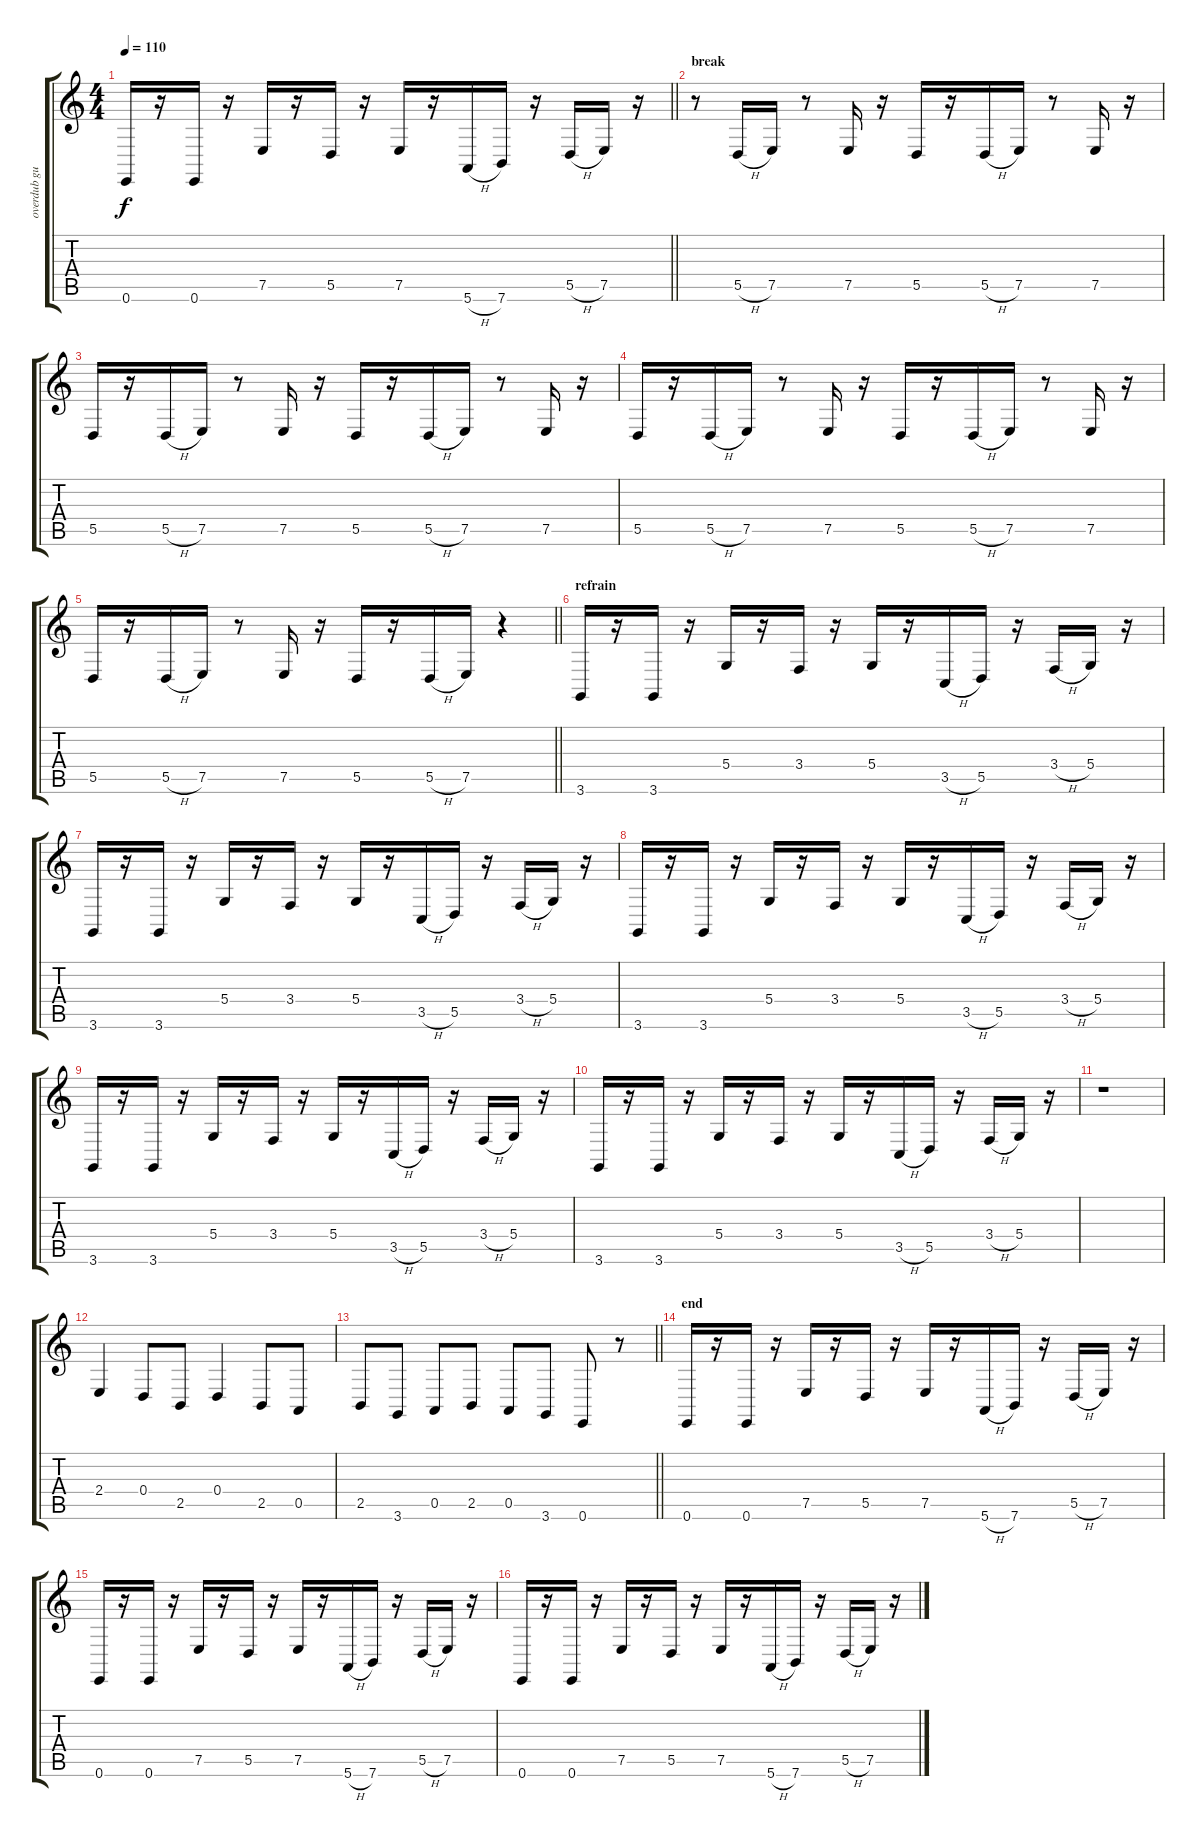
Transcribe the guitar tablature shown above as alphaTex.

\track ("overdub guitar I" "overdub gu") {instrument harpsichord}
\staff {score tabs}
\tuning (E4 B3 G3 D3 A2 E2) {hide}
\ts (4 4)
\tempo 110
\clef g2
\barLineRight lightlight
\ks aminor
0.6.16{dy f} r.16 0.6.16 r.16 7.5.16 r.16 5.5.16 r.16 7.5.16 r.16 5.6{h}.16 7.6.16 r.16 5.5{h}.16 7.5.16 r.16 |
\section ("" "break")
r.8 5.5{h}.16 7.5.16 r.8 7.5.16 r.16 5.5.16 r.16 5.5{h}.16 7.5.16 r.8 7.5.16 r.16 |
5.5.16 r.16 5.5{h}.16 7.5.16 r.8 7.5.16 r.16 5.5.16 r.16 5.5{h}.16 7.5.16 r.8 7.5.16 r.16 |
5.5.16 r.16 5.5{h}.16 7.5.16 r.8 7.5.16 r.16 5.5.16 r.16 5.5{h}.16 7.5.16 r.8 7.5.16 r.16 |
\barLineRight lightlight
5.5.16 r.16 5.5{h}.16 7.5.16 r.8 7.5.16 r.16 5.5.16 r.16 5.5{h}.16 7.5.16 r.4 |
\section ("" "refrain")
3.6.16 r.16 3.6.16 r.16 5.4.16 r.16 3.4.16 r.16 5.4.16 r.16 3.5{h}.16 5.5.16 r.16 3.4{h}.16 5.4.16 r.16 |
3.6.16 r.16 3.6.16 r.16 5.4.16 r.16 3.4.16 r.16 5.4.16 r.16 3.5{h}.16 5.5.16 r.16 3.4{h}.16 5.4.16 r.16 |
3.6.16 r.16 3.6.16 r.16 5.4.16 r.16 3.4.16 r.16 5.4.16 r.16 3.5{h}.16 5.5.16 r.16 3.4{h}.16 5.4.16 r.16 |
3.6.16 r.16 3.6.16 r.16 5.4.16 r.16 3.4.16 r.16 5.4.16 r.16 3.5{h}.16 5.5.16 r.16 3.4{h}.16 5.4.16 r.16 |
3.6.16 r.16 3.6.16 r.16 5.4.16 r.16 3.4.16 r.16 5.4.16 r.16 3.5{h}.16 5.5.16 r.16 3.4{h}.16 5.4.16 r.16 |
r.1 |
2.4.4 0.4.8 2.5.8 0.4.4 2.5.8 0.5.8 |
\barLineRight lightlight
2.5.8 3.6.8 0.5.8 2.5.8 0.5.8 3.6.8 0.6.8 r.8 |
\section ("" "end")
0.6.16 r.16 0.6.16 r.16 7.5.16 r.16 5.5.16 r.16 7.5.16 r.16 5.6{h}.16 7.6.16 r.16 5.5{h}.16 7.5.16 r.16 |
0.6.16 r.16 0.6.16 r.16 7.5.16 r.16 5.5.16 r.16 7.5.16 r.16 5.6{h}.16 7.6.16 r.16 5.5{h}.16 7.5.16 r.16 |
0.6.16 r.16 0.6.16 r.16 7.5.16 r.16 5.5.16 r.16 7.5.16 r.16 5.6{h}.16 7.6.16 r.16 5.5{h}.16 7.5.16 r.16
